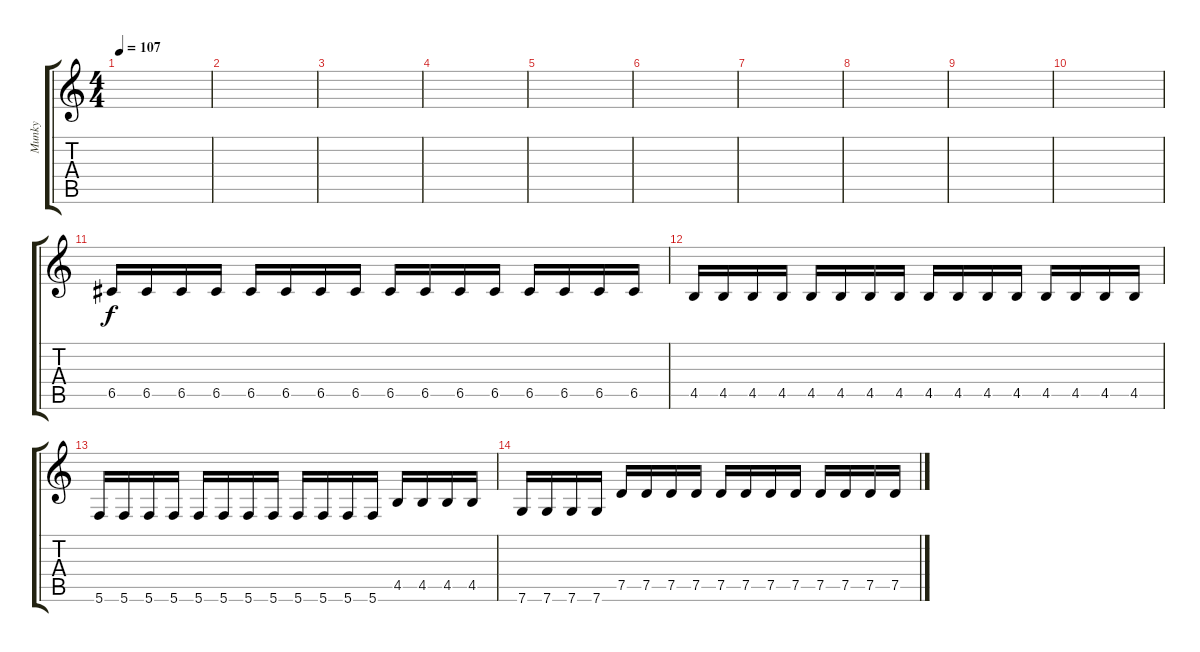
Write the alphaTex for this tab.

\track ("Munky" "Munky") {instrument distortionguitar}
\staff {score tabs}
\tuning (D4 A3 F3 C3 G2 C2) {hide}
\ts (4 4)
\tempo 107
\clef g2
\ks c
|
|
|
|
|
|
|
|
|
|
6.5.16 6.5.16 6.5.16 6.5.16 6.5.16 6.5.16 6.5.16 6.5.16 6.5.16 6.5.16 6.5.16 6.5.16 6.5.16 6.5.16 6.5.16 6.5.16 |
4.5.16 4.5.16 4.5.16 4.5.16 4.5.16 4.5.16 4.5.16 4.5.16 4.5.16 4.5.16 4.5.16 4.5.16 4.5.16 4.5.16 4.5.16 4.5.16 |
5.6.16 5.6.16 5.6.16 5.6.16 5.6.16 5.6.16 5.6.16 5.6.16 5.6.16 5.6.16 5.6.16 5.6.16 4.5.16 4.5.16 4.5.16 4.5.16 |
7.6.16 7.6.16 7.6.16 7.6.16 7.5.16 7.5.16 7.5.16 7.5.16 7.5.16 7.5.16 7.5.16 7.5.16 7.5.16 7.5.16 7.5.16 7.5.16
